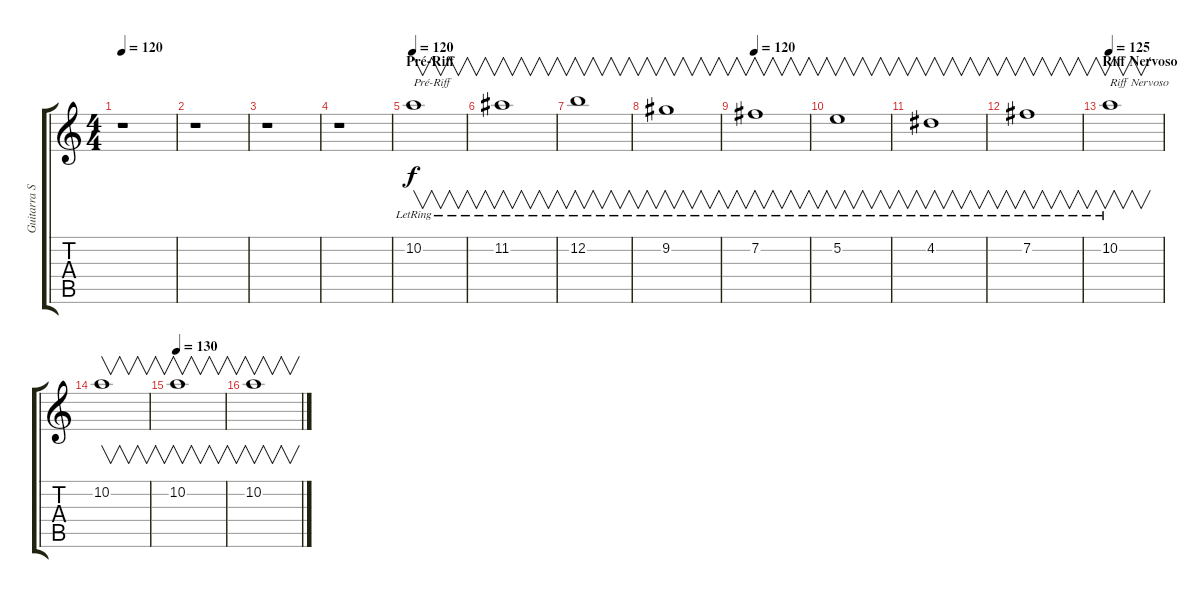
\track ("Guitarra Solo" "Guitarra S") {instrument distortionguitar}
\staff {score tabs}
\tuning (E4 B3 G3 D3 A2 E2) {hide}
\ts (4 4)
\tempo 120
\clef g2
\ks c
r.1{dy f} |
r.1 |
r.1 |
r.1 |
\section ("" "Pré-Riff")
\tempo 120
10.2{lr}.1{v txt "Pré-Riff" volume 6} |
11.2{lr}.1{v} |
12.2{lr}.1{v} |
9.2{lr}.1{v} |
\tempo 120
7.2{lr}.1{v} |
5.2{lr}.1{v} |
4.2{lr}.1{v} |
7.2{lr}.1{v} |
\section ("" "Riff Nervoso")
\tempo 125
10.2{lr}.1{v txt "Riff Nervoso" volume 6} |
10.2.1{v} |
\tempo 130
10.2.1{v} |
10.2.1{v}
